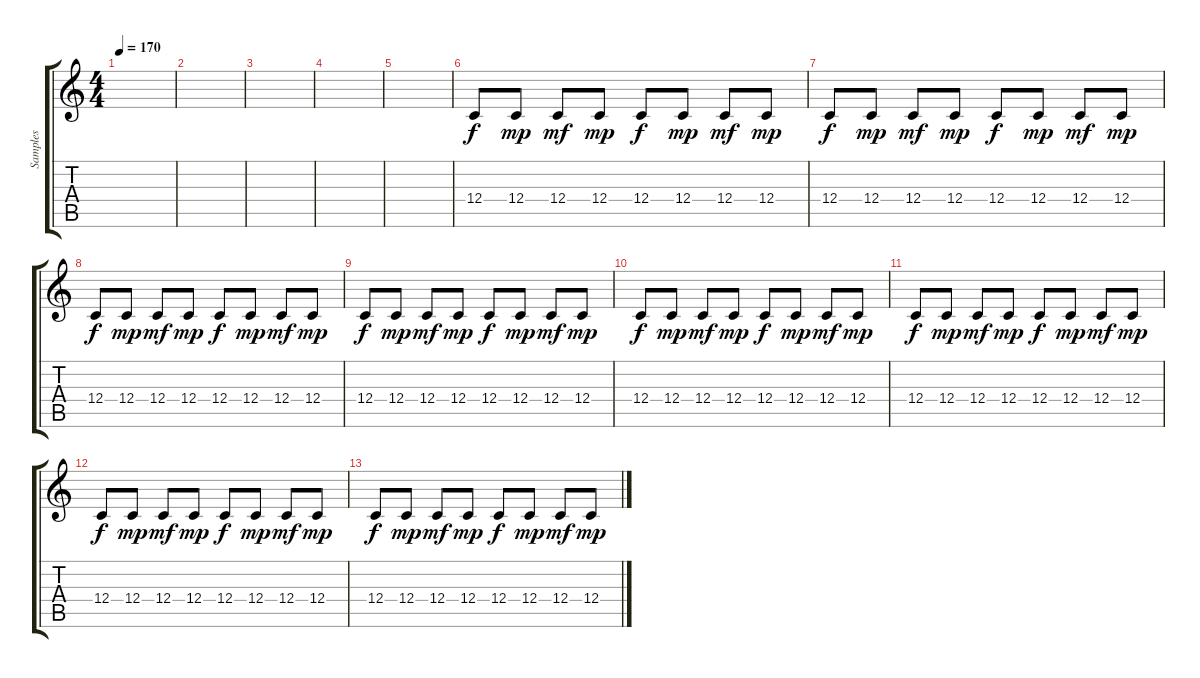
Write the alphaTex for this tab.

\track ("Samples" "Samples") {instrument viola}
\staff {score tabs}
\tuning (D4 A3 F3 C3 G2 C2) {hide}
\ts (4 4)
\tempo 170
\clef g2
\ks c
|
|
|
|
|
12.4.8{dy f} 12.4.8{dy mp} 12.4.8{dy mf} 12.4.8{dy mp} 12.4.8{dy f} 12.4.8{dy mp} 12.4.8{dy mf} 12.4.8{dy mp} |
12.4.8{dy f} 12.4.8{dy mp} 12.4.8{dy mf} 12.4.8{dy mp} 12.4.8{dy f} 12.4.8{dy mp} 12.4.8{dy mf} 12.4.8{dy mp} |
12.4.8{dy f} 12.4.8{dy mp} 12.4.8{dy mf} 12.4.8{dy mp} 12.4.8{dy f} 12.4.8{dy mp} 12.4.8{dy mf} 12.4.8{dy mp} |
12.4.8{dy f} 12.4.8{dy mp} 12.4.8{dy mf} 12.4.8{dy mp} 12.4.8{dy f} 12.4.8{dy mp} 12.4.8{dy mf} 12.4.8{dy mp} |
12.4.8{dy f} 12.4.8{dy mp} 12.4.8{dy mf} 12.4.8{dy mp} 12.4.8{dy f} 12.4.8{dy mp} 12.4.8{dy mf} 12.4.8{dy mp} |
12.4.8{dy f} 12.4.8{dy mp} 12.4.8{dy mf} 12.4.8{dy mp} 12.4.8{dy f} 12.4.8{dy mp} 12.4.8{dy mf} 12.4.8{dy mp} |
12.4.8{dy f} 12.4.8{dy mp} 12.4.8{dy mf} 12.4.8{dy mp} 12.4.8{dy f} 12.4.8{dy mp} 12.4.8{dy mf} 12.4.8{dy mp} |
12.4.8{dy f} 12.4.8{dy mp} 12.4.8{dy mf} 12.4.8{dy mp} 12.4.8{dy f} 12.4.8{dy mp} 12.4.8{dy mf} 12.4.8{dy mp}
